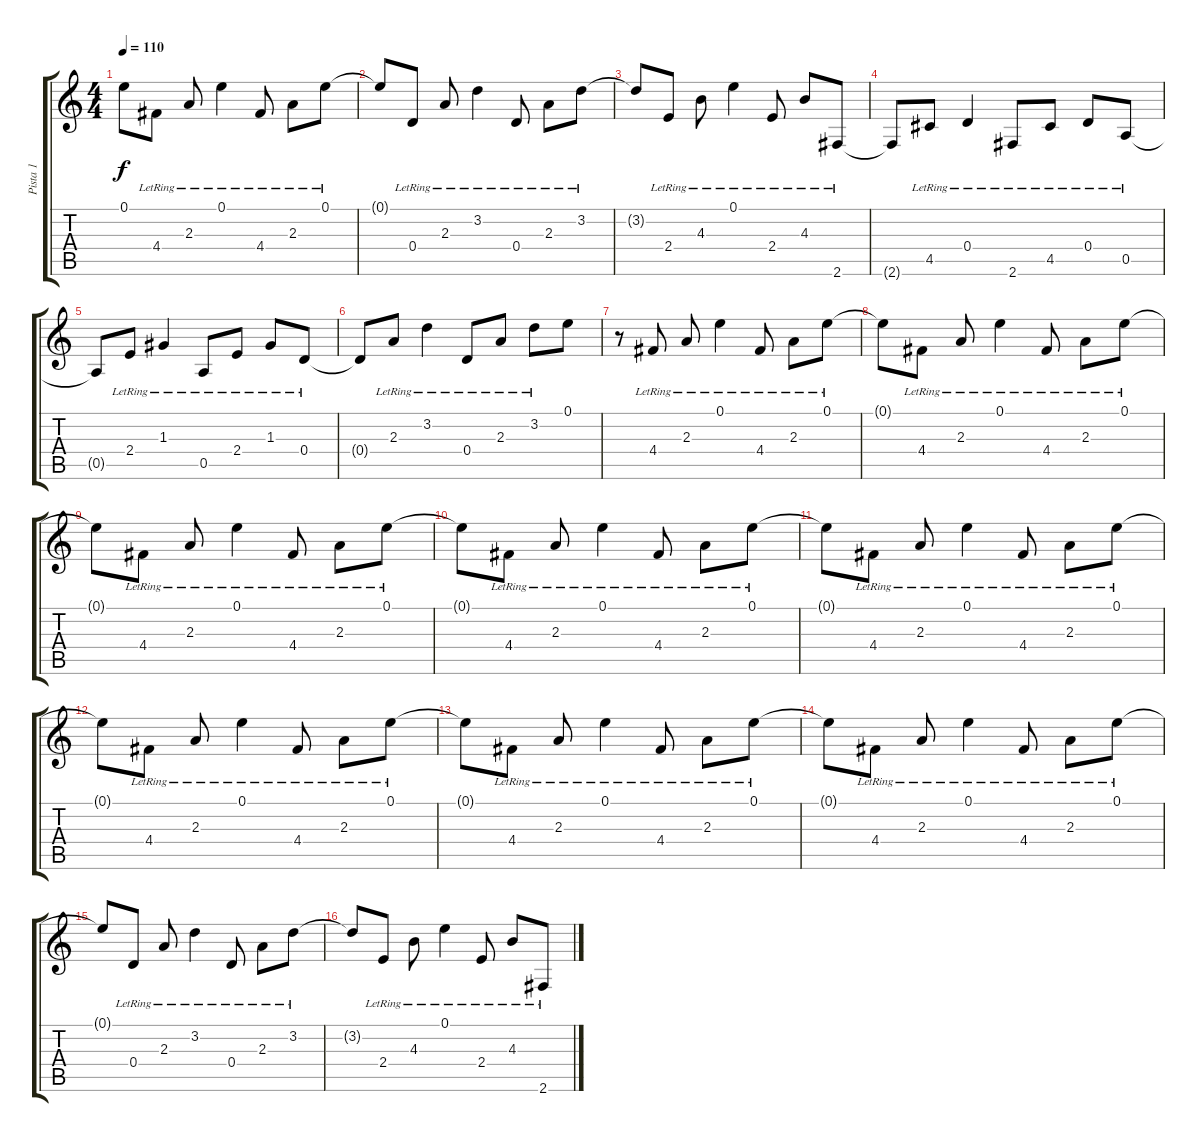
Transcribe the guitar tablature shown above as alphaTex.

\track ("Pista 1" "Pista 1") {instrument acousticguitarsteel}
\staff {score tabs}
\tuning (E4 B3 G3 D3 A2 E2) {hide}
\ts (4 4)
\tempo 110
\clef g2
\ks c
0.1{t}.8{dy f} 4.4{lr}.8 2.3{lr}.8 0.1{lr}.4 4.4{lr}.8 2.3{lr}.8 0.1{lr}.8 |
0.1{t}.8 0.4{lr}.8 2.3{lr}.8 3.2{lr}.4 0.4{lr}.8 2.3{lr}.8 3.2{lr}.8 |
3.2{t}.8 2.4{lr}.8 4.3{lr}.8 0.1{lr}.4 2.4{lr}.8 4.3{lr}.8 2.6{lr}.8 |
2.6{t}.8 4.5{lr}.8 0.4{lr}.4 2.6{lr}.8 4.5{lr}.8 0.4{lr}.8 0.5{lr}.8 |
0.5{t}.8 2.4{lr}.8 1.3{lr}.4 0.5{lr}.8 2.4{lr}.8 1.3{lr}.8 0.4{lr}.8 |
0.4{t}.8 2.3{lr}.8 3.2{lr}.4 0.4{lr}.8 2.3{lr}.8 3.2{lr}.8 0.1.8 |
r.8 4.4{lr}.8 2.3{lr}.8 0.1{lr}.4 4.4{lr}.8 2.3{lr}.8 0.1{lr}.8 |
0.1{t}.8 4.4{lr}.8 2.3{lr}.8 0.1{lr}.4 4.4{lr}.8 2.3{lr}.8 0.1{lr}.8 |
0.1{t}.8 4.4{lr}.8 2.3{lr}.8 0.1{lr}.4 4.4{lr}.8 2.3{lr}.8 0.1{lr}.8 |
0.1{t}.8 4.4{lr}.8 2.3{lr}.8 0.1{lr}.4 4.4{lr}.8 2.3{lr}.8 0.1{lr}.8 |
0.1{t}.8 4.4{lr}.8 2.3{lr}.8 0.1{lr}.4 4.4{lr}.8 2.3{lr}.8 0.1{lr}.8 |
0.1{t}.8 4.4{lr}.8 2.3{lr}.8 0.1{lr}.4 4.4{lr}.8 2.3{lr}.8 0.1{lr}.8 |
0.1{t}.8 4.4{lr}.8 2.3{lr}.8 0.1{lr}.4 4.4{lr}.8 2.3{lr}.8 0.1{lr}.8 |
0.1{t}.8 4.4{lr}.8 2.3{lr}.8 0.1{lr}.4 4.4{lr}.8 2.3{lr}.8 0.1{lr}.8 |
0.1{t}.8 0.4{lr}.8 2.3{lr}.8 3.2{lr}.4 0.4{lr}.8 2.3{lr}.8 3.2{lr}.8 |
3.2{t}.8 2.4{lr}.8 4.3{lr}.8 0.1{lr}.4 2.4{lr}.8 4.3{lr}.8 2.6{lr}.8
